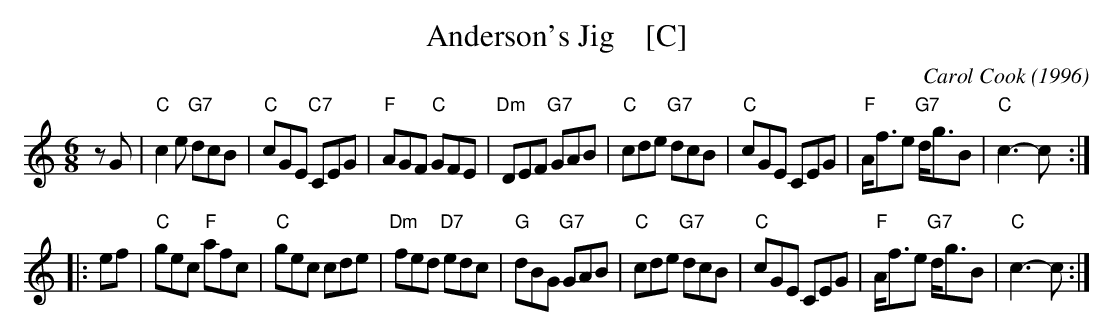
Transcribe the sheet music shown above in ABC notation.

X:1
T: Anderson's Jig    [C]
C: Carol Cook (1996)
M: 6/8
L: 1/8
K: C
zG \
| "C"c2e "G7"dcB | "C"cGE "C7"CEG \
| "F"AGF "C"GFE | "Dm"DEF "G7"GAB \
| "C"cde "G7"dcB | "C"cGE CEG \
| "F"A<fe "G7"d<gB | "C"c3- c :|
|: ef \
| "C"gec "F"afc | "C"gec cde \
| "Dm"fed "D7"edc | "G"dBG "G7"GAB \
| "C"cde "G7"dcB | "C"cGE CEG \
| "F"A<fe "G7"d<gB | "C"c3- c :|
